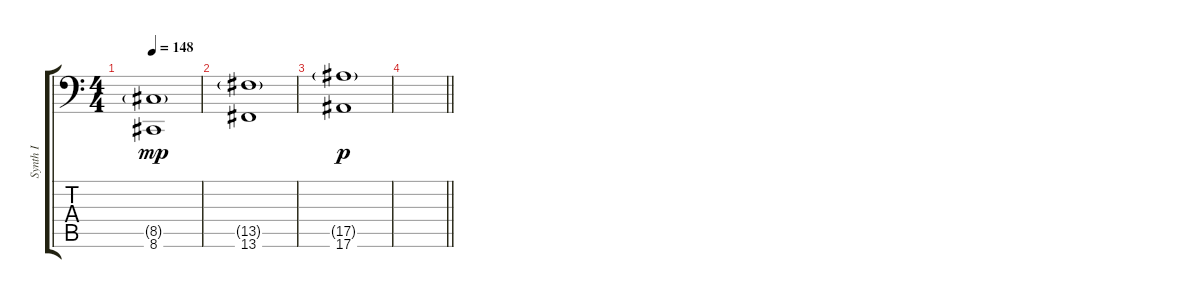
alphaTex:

\track ("Synth I" "Synth I") {instrument lead2sawtooth}
\staff {score tabs}
\tuning (C4 G3 Eb3 Bb2 F2 F1) {hide}
\ts (4 4)
\tempo 148
\clef f4
\ks c
(8.5{g} 8.6).1{dy mp} |
(13.5{g} 13.6).1 |
(17.5{g} 17.6).1{dy p} |
\barLineRight lightlight
